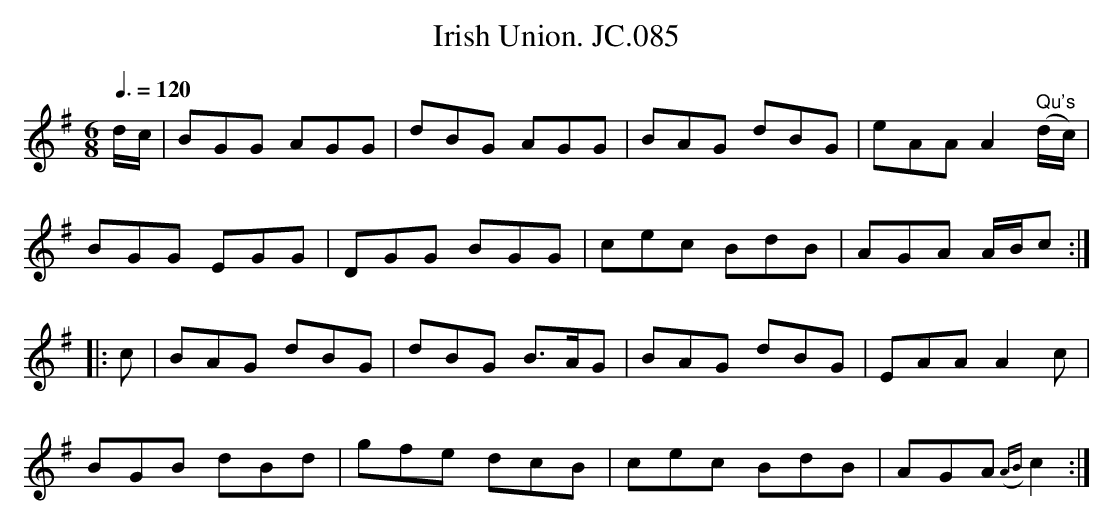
X:1
T:Irish Union. JC.085
M:6/8
L:1/8
Q:3/8=120
K:G
d/c/|\\
BGG AGG|dBG AGG|BAG dBG|eAAA2" Qu's"(d/c/)|
BGG EGG|DGG BGG|cec BdB|AGA A/B/c:|
|:c|BAG dBG|dBG B>AG|BAG dBG|EAAA2c|
BGB dBd|gfe dcB|cec BdB|AGA {(AB)}c2:|
